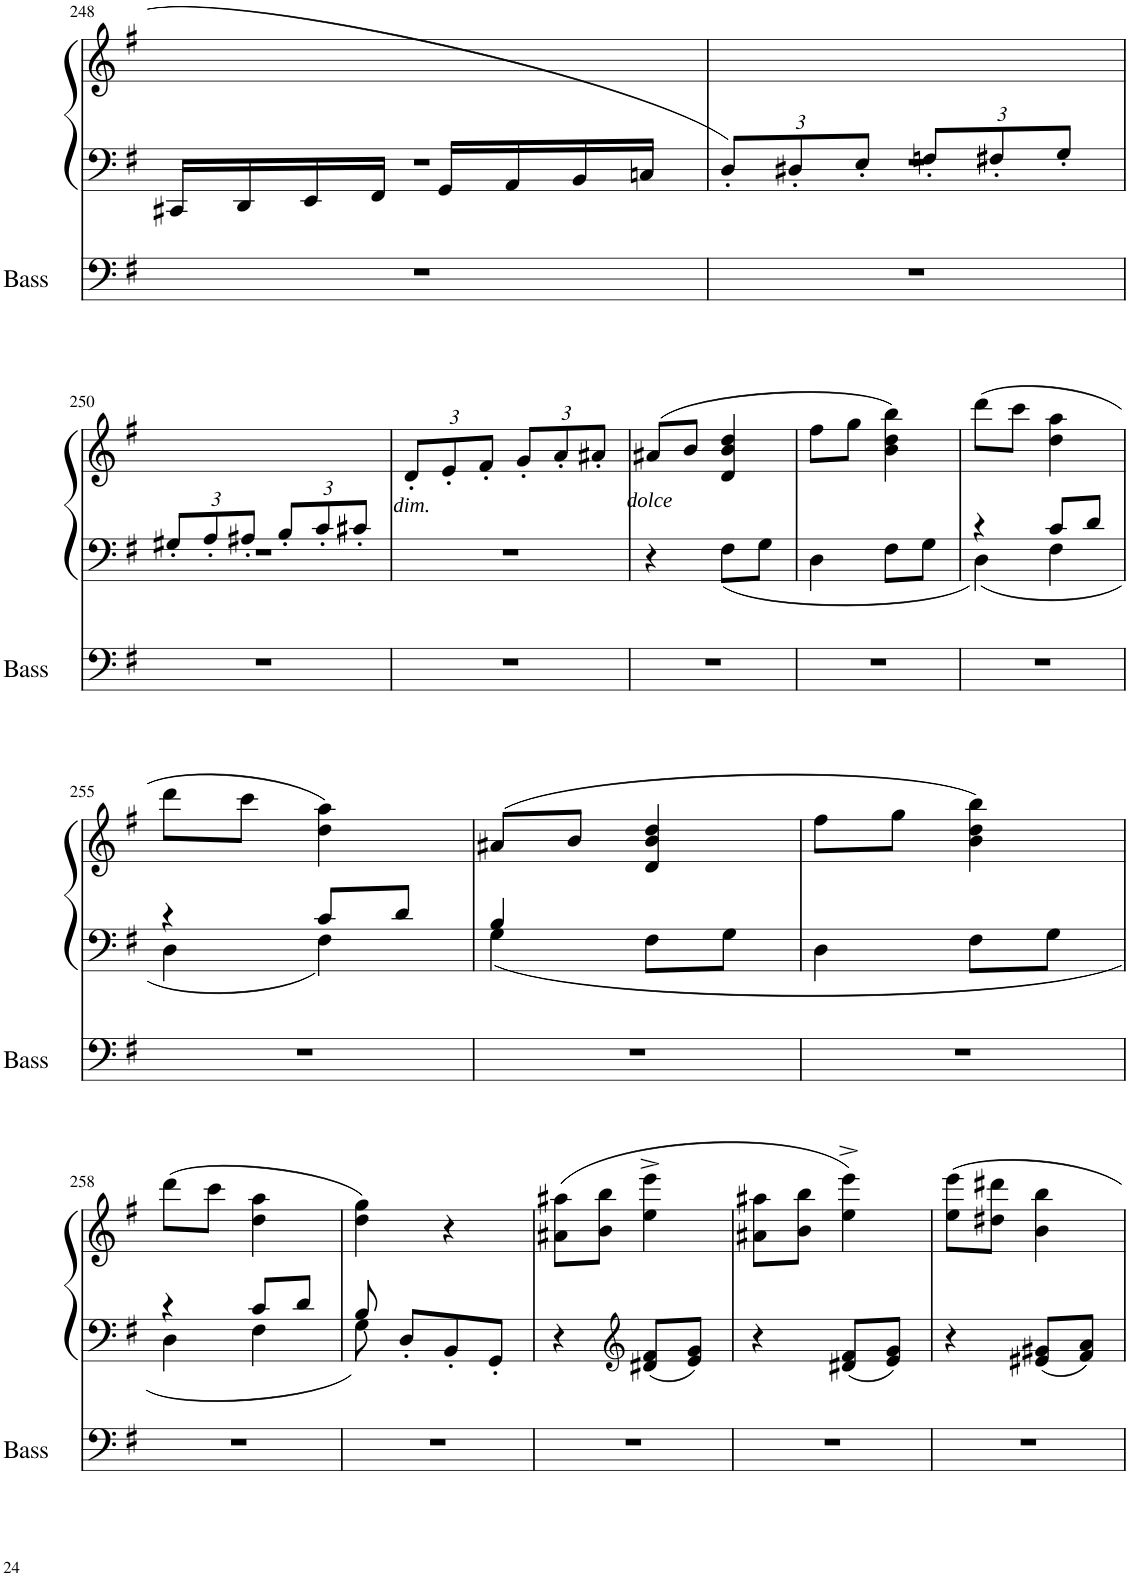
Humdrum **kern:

**kern	**kern	**kern	**dynam
*part2	*part1	*part1	*part1
*staff3	*staff2	*staff1	*staff1/2
*I"Acoustic Bass	*I"Piano	*	*
*I'Bass	*I'Pno	*	*
!!LO:PB:g=z
*clefF4	*clefF4	*clefG2	*
*Trd7c12	*	*	*
*k[f#]	*k[f#]	*k[f#]	*
*M2/4	*M2/4	*M2/4	*
=248	=248	=248	=248
*	*^	*	*
2r	16CC#X/LL	2r	2ryy	.
.	16DD/	.	.	.
.	16EE/	.	.	.
.	16FF#/JJ	.	.	.
.	16GG/LL	.	.	.
.	16AA/	.	.	.
.	16BB/	.	.	.
.	16Cn/JJ	.	.	.
=249	=249	=249	=249	=249
*	*Xbrackettup	*	*	*
2r	12D'/L	2r	2ryy	.
.	12D#X'/	.	.	.
.	12E'/J	.	.	.
.	12Fn'/L	.	.	.
.	12F#X'/	.	.	.
.	12G'/J	.	.	.
!!LO:LB:g=z
=250	=250	=250	=250	=250
2r	12G#X'/L	2r	2ryy	.
.	12A'/	.	.	.
.	12A#X'/J	.	.	.
.	12B'/L	.	.	.
.	12c'/	.	.	.
.	12c#X'/J	.	.	.
*	*v	*v	*	*
=251	=251	=251	=251
*	*	*Xbrackettup	*
!	!	!	!LO:DY:b
2r	2r	12d'/L	other-dynamics
.	.	12e'/	.
.	.	12f#'/J	.
.	.	12g'/L	.
.	.	12a'/	.
.	.	12a#X'/J	.
=252	=252	=252	=252
!	!	!	!LO:DY:b
2r	4r	(8a#X/L	other-dynamics
.	.	8b/J	.
.	8F#\L	4d/ 4b/ 4dd/	.
.	8G\J	.	.
=253	=253	=253	=253
2r	4D\	8ff#\L	.
.	.	8gg\J	.
.	8F#\L	4b\ 4dd\ 4bb\)	.
.	8G\J	.	.
=254	=254	=254	=254
*	*^	*	*
2r	4r	4D\	(8ddd\L	.
.	.	.	8ccc\J	.
.	8c/L	4F#\	4dd\ 4aa\	.
.	8d/J	.	.	.
!!LO:LB:g=z
=255	=255	=255	=255	=255
2r	4r	4D\	8ddd\L	.
.	.	.	8ccc\J	.
.	8c/L	4F#\	4dd\ 4aa\)	.
.	8d/J	.	.	.
=256	=256	=256	=256	=256
2r	4B/	4G\	(8a#X/L	.
.	.	.	8b/J	.
.	8F#\L	4ryy	4d/ 4b/ 4dd/	.
.	8G\J	.	.	.
*	*v	*v	*	*
=257	=257	=257	=257
2r	4D\	8ff#\L	.
.	.	8gg\J	.
.	8F#\L	4b\ 4dd\ 4bb\)	.
.	8G\J	.	.
!!LO:LB:g=z
=258	=258	=258	=258
*	*^	*	*
2r	4r	4D\	(8ddd\L	.
.	.	.	8ccc\J	.
.	8c/L	4F#\	4dd\ 4aa\	.
.	8d/J	.	.	.
=259	=259	=259	=259	=259
2r	8B/	8G\	4dd\ 4gg\)	.
.	8D'/L	4.ryy	.	.
.	8BB'/	.	4r	.
.	8GG'/J	.	.	.
*	*v	*v	*	*
=260	=260	=260	=260
2r	4r	(8a#X\ 8aa#X\L	.
.	.	8b\ 8bb\J	.
*	*clefG2	*	*
.	8d#X/ 8f#/L	4ee\^ 4eee\^	.
.	8e/ 8g/J	.	.
=261	=261	=261	=261
2r	4r	8a#X\ 8aa#X\L	.
.	.	8b\ 8bb\J	.
.	8d#X/ 8f#/L	4ee\^ 4eee\^)	.
.	8e/ 8g/J	.	.
=262	=262	=262	=262
2r	4r	8ee\ 8eee\L	.
.	.	8dd#X\ 8ddd#X\J	.
.	8e#X/ 8g#X/L	4b\ 4bb\	.
.	8f#/ 8a/J	.	.
=	=	=	=
*-	*-	*-	*-
